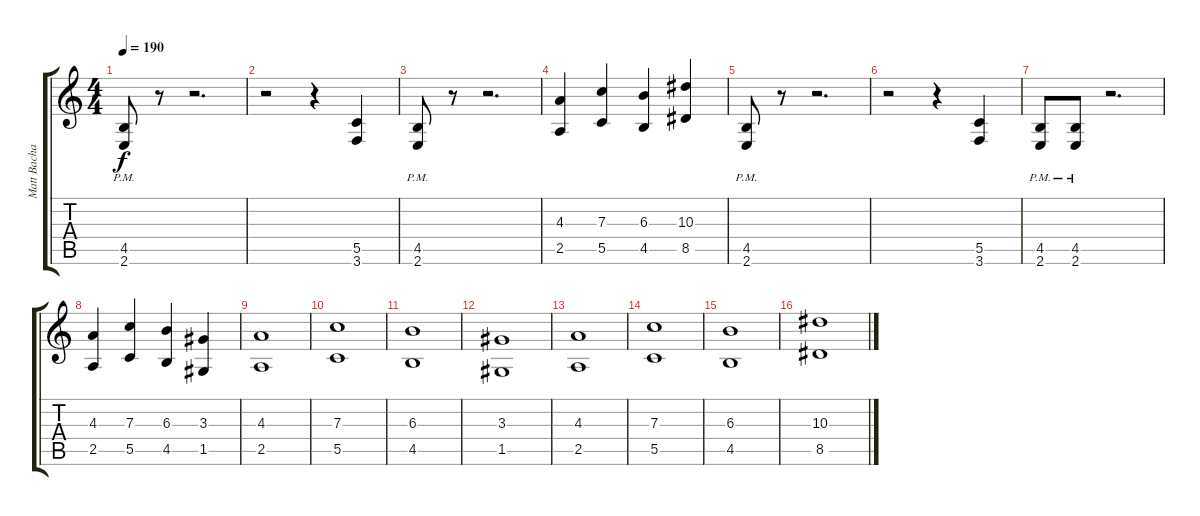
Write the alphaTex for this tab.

\track ("Matt Bachand" "Matt Bacha") {instrument distortionguitar}
\staff {score tabs}
\tuning (D4 A3 F3 C3 G2 D2) {hide}
\ts (4 4)
\tempo 190
\clef g2
\ks c
(4.5{pm} 2.6{pm}).8{dy f instrument distortionguitar} r.8 r.2{d} |
r.2 r.4 (5.5 3.6).4 |
(4.5{pm} 2.6{pm}).8 r.8 r.2{d} |
(4.3 2.5).4 (7.3 5.5).4 (6.3 4.5).4 (10.3 8.5).4 |
(4.5{pm} 2.6{pm}).8 r.8 r.2{d} |
r.2 r.4 (5.5 3.6).4 |
(4.5{pm} 2.6{pm}).8 (4.5{pm} 2.6{pm}).8 r.2{d} |
(4.3 2.5).4 (7.3 5.5).4 (6.3 4.5).4 (3.3 1.5).4 |
(4.3 2.5).1 |
(7.3 5.5).1 |
(6.3 4.5).1 |
(3.3 1.5).1 |
(4.3 2.5).1 |
(7.3 5.5).1 |
(6.3 4.5).1 |
(10.3 8.5).1
